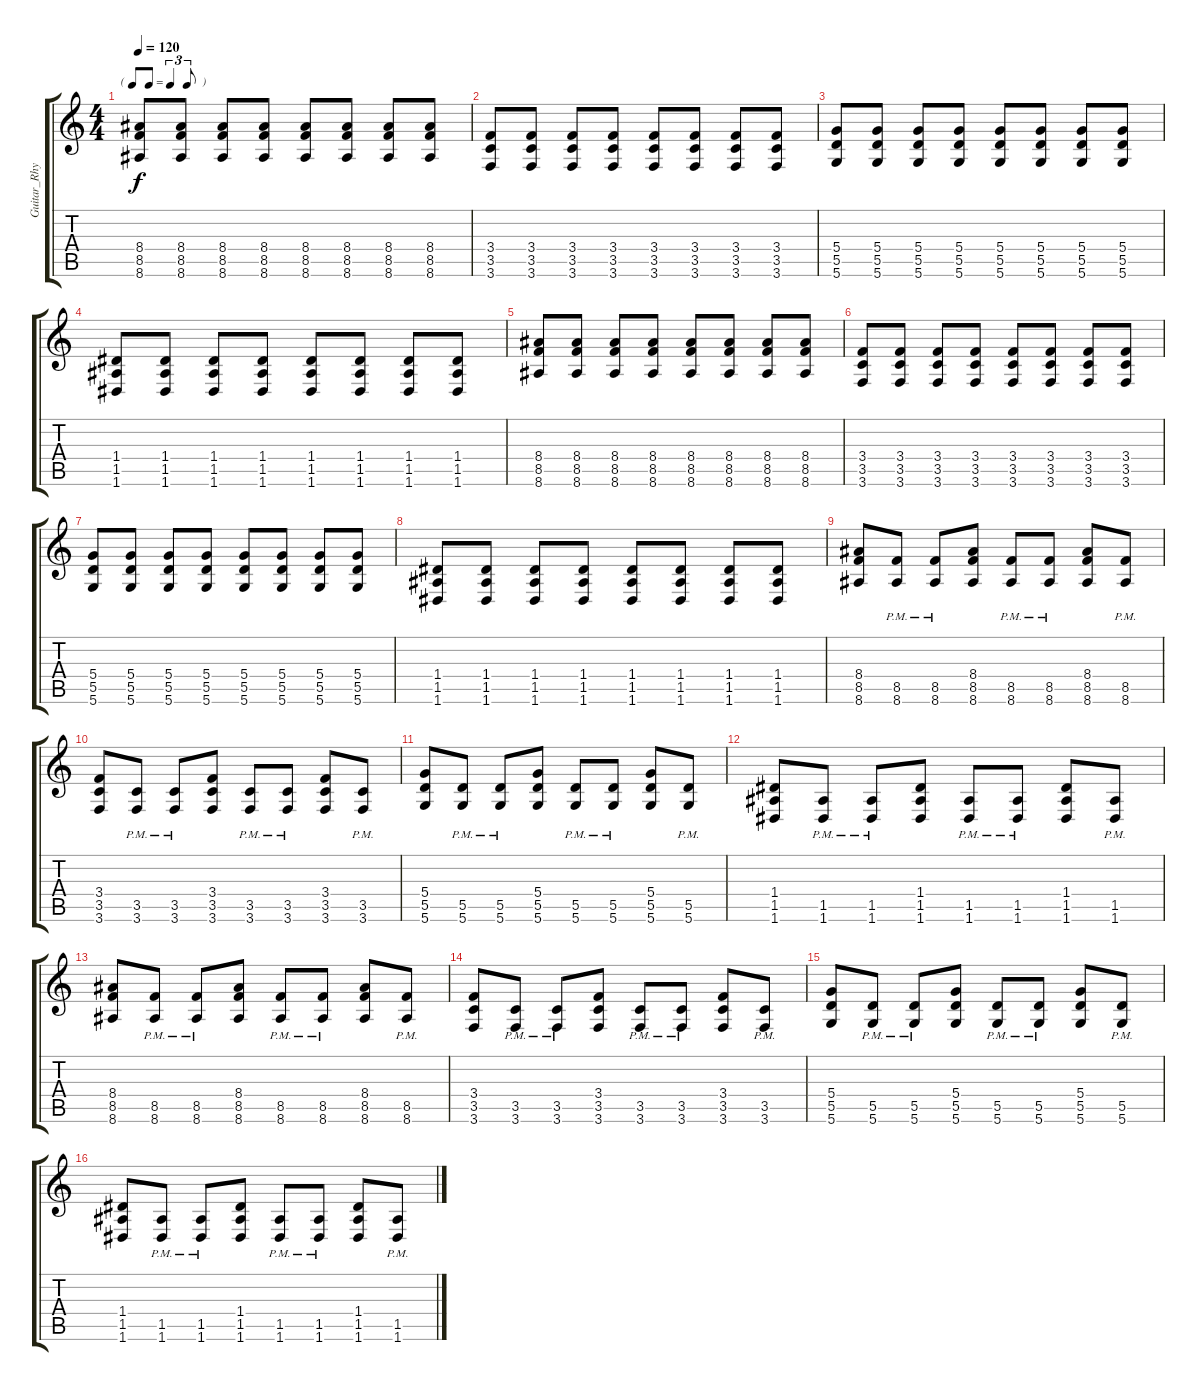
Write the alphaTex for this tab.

\track ("Guitar_Rhythm" "Guitar_Rhy") {instrument distortionguitar}
\staff {score tabs}
\tuning (E4 B3 G3 D3 A2 D2) {hide}
\ts (4 4)
\tf triplet8th
\tempo 120
\clef g2
\ks c
(8.4 8.5 8.6).8{dy f} (8.4 8.5 8.6).8 (8.4 8.5 8.6).8 (8.4 8.5 8.6).8 (8.4 8.5 8.6).8 (8.4 8.5 8.6).8 (8.4 8.5 8.6).8 (8.4 8.5 8.6).8 |
(3.4 3.5 3.6).8 (3.4 3.5 3.6).8 (3.4 3.5 3.6).8 (3.4 3.5 3.6).8 (3.4 3.5 3.6).8 (3.4 3.5 3.6).8 (3.4 3.5 3.6).8 (3.4 3.5 3.6).8 |
(5.4 5.5 5.6).8 (5.4 5.5 5.6).8 (5.4 5.5 5.6).8 (5.4 5.5 5.6).8 (5.4 5.5 5.6).8 (5.4 5.5 5.6).8 (5.4 5.5 5.6).8 (5.4 5.5 5.6).8 |
(1.4 1.5 1.6).8 (1.4 1.5 1.6).8 (1.4 1.5 1.6).8 (1.4 1.5 1.6).8 (1.4 1.5 1.6).8 (1.4 1.5 1.6).8 (1.4 1.5 1.6).8 (1.4 1.5 1.6).8 |
(8.4 8.5 8.6).8 (8.4 8.5 8.6).8 (8.4 8.5 8.6).8 (8.4 8.5 8.6).8 (8.4 8.5 8.6).8 (8.4 8.5 8.6).8 (8.4 8.5 8.6).8 (8.4 8.5 8.6).8 |
(3.4 3.5 3.6).8 (3.4 3.5 3.6).8 (3.4 3.5 3.6).8 (3.4 3.5 3.6).8 (3.4 3.5 3.6).8 (3.4 3.5 3.6).8 (3.4 3.5 3.6).8 (3.4 3.5 3.6).8 |
(5.4 5.5 5.6).8 (5.4 5.5 5.6).8 (5.4 5.5 5.6).8 (5.4 5.5 5.6).8 (5.4 5.5 5.6).8 (5.4 5.5 5.6).8 (5.4 5.5 5.6).8 (5.4 5.5 5.6).8 |
(1.4 1.5 1.6).8 (1.4 1.5 1.6).8 (1.4 1.5 1.6).8 (1.4 1.5 1.6).8 (1.4 1.5 1.6).8 (1.4 1.5 1.6).8 (1.4 1.5 1.6).8 (1.4 1.5 1.6).8 |
(8.4 8.5 8.6).8 (8.5{pm} 8.6{pm}).8 (8.5{pm} 8.6{pm}).8 (8.4 8.5 8.6).8 (8.5{pm} 8.6{pm}).8 (8.5{pm} 8.6{pm}).8 (8.4 8.5 8.6).8 (8.5{pm} 8.6{pm}).8 |
(3.4 3.5 3.6).8 (3.5{pm} 3.6{pm}).8 (3.5{pm} 3.6{pm}).8 (3.4 3.5 3.6).8 (3.5{pm} 3.6{pm}).8 (3.5{pm} 3.6{pm}).8 (3.4 3.5 3.6).8 (3.5{pm} 3.6{pm}).8 |
(5.4 5.5 5.6).8 (5.5{pm} 5.6{pm}).8 (5.5{pm} 5.6{pm}).8 (5.4 5.5 5.6).8 (5.5{pm} 5.6{pm}).8 (5.5{pm} 5.6{pm}).8 (5.4 5.5 5.6).8 (5.5{pm} 5.6{pm}).8 |
(1.4 1.5 1.6).8 (1.5{pm} 1.6{pm}).8 (1.5{pm} 1.6{pm}).8 (1.4 1.5 1.6).8 (1.5{pm} 1.6{pm}).8 (1.5{pm} 1.6{pm}).8 (1.4 1.5 1.6).8 (1.5{pm} 1.6{pm}).8 |
(8.4 8.5 8.6).8 (8.5{pm} 8.6{pm}).8 (8.5{pm} 8.6{pm}).8 (8.4 8.5 8.6).8 (8.5{pm} 8.6{pm}).8 (8.5{pm} 8.6{pm}).8 (8.4 8.5 8.6).8 (8.5{pm} 8.6{pm}).8 |
(3.4 3.5 3.6).8 (3.5{pm} 3.6{pm}).8 (3.5{pm} 3.6{pm}).8 (3.4 3.5 3.6).8 (3.5{pm} 3.6{pm}).8 (3.5{pm} 3.6{pm}).8 (3.4 3.5 3.6).8 (3.5{pm} 3.6{pm}).8 |
(5.4 5.5 5.6).8 (5.5{pm} 5.6{pm}).8 (5.5{pm} 5.6{pm}).8 (5.4 5.5 5.6).8 (5.5{pm} 5.6{pm}).8 (5.5{pm} 5.6{pm}).8 (5.4 5.5 5.6).8 (5.5{pm} 5.6{pm}).8 |
(1.4 1.5 1.6).8 (1.5{pm} 1.6{pm}).8 (1.5{pm} 1.6{pm}).8 (1.4 1.5 1.6).8 (1.5{pm} 1.6{pm}).8 (1.5{pm} 1.6{pm}).8 (1.4 1.5 1.6).8 (1.5{pm} 1.6{pm}).8
